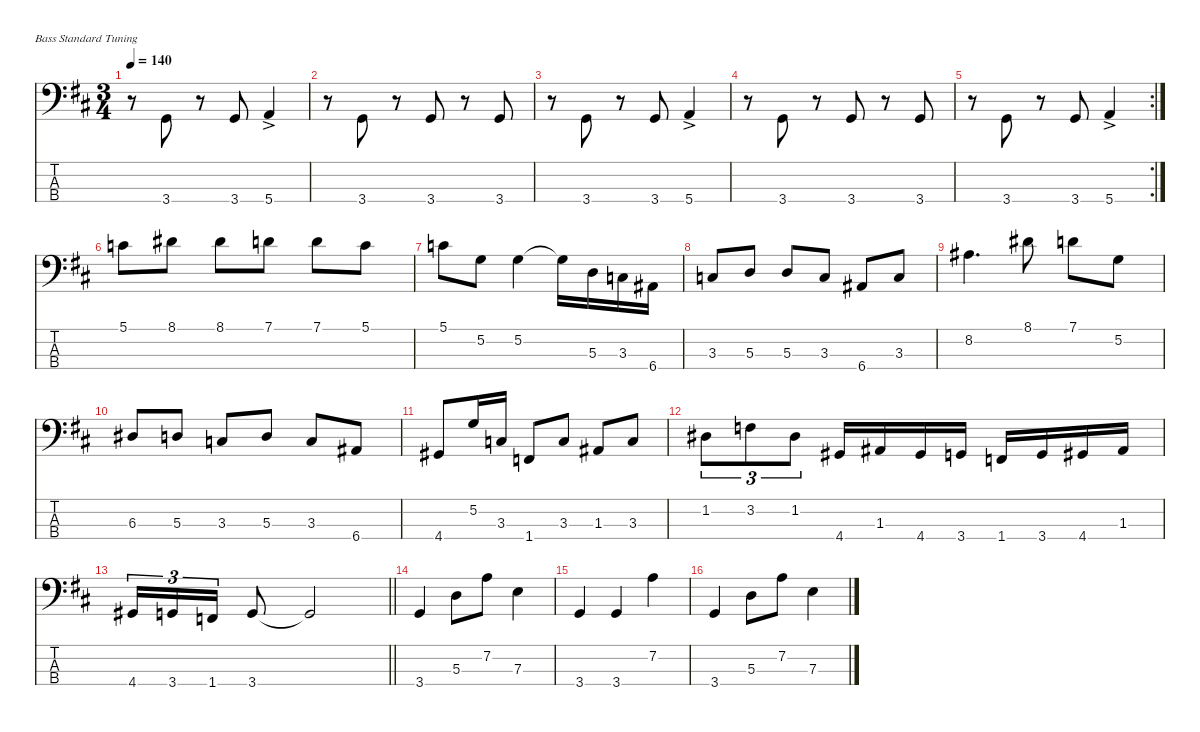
\defaultSystemsLayout 4
\hideDynamics
\bracketExtendMode nobrackets
\singleTrackTrackNamePolicy hidden
\multiTrackTrackNamePolicy hidden
\otherSystemsTrackNameOrientation horizontal
\track ("Bass" "bs.") {defaultSystemsLayout 8 instrument electricbasspick}
\staff {score tabs}
\tuning (G2 D2 A1 E1)
\ts (3 4)
\tempo 140
\clef f4
\ks d
r.8{dy f beam Down} 3.4{acc forcenatural}.8{beam Up} r.8{beam Up} 3.4{acc forcenatural}.8{beam Up} 5.4{ac acc forcenatural}.4{beam Up} |
r.8{beam Down} 3.4{acc forcenatural}.8{beam Up} r.8{beam Up} 3.4{acc forcenatural}.8{beam Up} r.8{beam Up} 3.4{acc forcenatural}.8{beam Up} |
r.8{beam Down} 3.4{acc forcenatural}.8{beam Up} r.8{beam Up} 3.4{acc forcenatural}.8{beam Up} 5.4{ac acc forcenatural}.4{beam Up} |
r.8{beam Down} 3.4{acc forcenatural}.8{beam Up} r.8{beam Up} 3.4{acc forcenatural}.8{beam Up} r.8{beam Up} 3.4{acc forcenatural}.8{beam Up} |
\rc 2
r.8{beam Down} 3.4{acc forcenatural}.8{beam Up} r.8{beam Up} 3.4{acc forcenatural}.8{beam Up} 5.4{ac acc forcenatural}.4{beam Up} |
5.1{acc forcenatural}.8{beam Down} 8.1{acc #}.8{beam Down} 8.1{acc #}.8{beam Down} 7.1{acc forcenatural}.8{beam Down} 7.1{acc forcenatural}.8{beam Down} 5.1{acc forcenatural}.8{beam Down} |
5.1{acc forcenatural}.8{beam Down} 5.2{acc forcenatural}.8{beam Down} 5.2{acc forcenatural}.4{beam Down} 5.2{t acc forcenatural}.16{beam Down} 5.3{acc forcenatural}.16{beam Down} 3.3{acc forcenatural}.16{beam Down} 6.4{acc #}.16{beam Down} |
3.3{acc forcenatural}.8{beam Up} 5.3{acc forcenatural}.8{beam Up} 5.3{acc forcenatural}.8{beam Up} 3.3{acc forcenatural}.8{beam Up} 6.4{acc #}.8{beam Up} 3.3{acc forcenatural}.8{beam Up} |
8.2{acc #}.4{d beam Down} 8.1{acc #}.8{beam Down} 7.1{acc forcenatural}.8{beam Down} 5.2{acc forcenatural}.8{beam Down} |
6.3{acc #}.8{beam Up} 5.3{acc forcenatural}.8{beam Up} 3.3{acc forcenatural}.8{beam Up} 5.3{acc forcenatural}.8{beam Up} 3.3{acc forcenatural}.8{beam Up} 6.4{acc #}.8{beam Up} |
4.4{acc #}.8{beam Up} 5.2{acc forcenatural}.16{beam Up} 3.3{acc forcenatural}.16{beam Up} 1.4{acc forcenatural}.8{beam Up} 3.3{acc forcenatural}.8{beam Up} 1.3{acc #}.8{beam Up} 3.3{acc forcenatural}.8{beam Up} |
1.2{acc #}.8{tu (3 2) beam Down} 3.2{acc forcenatural}.8{tu (3 2) beam Down} 1.2{acc #}.8{tu (3 2) beam Down} 4.4{acc #}.16{beam Up} 1.3{acc #}.16{beam Up} 4.4{acc #}.16{beam Up} 3.4{acc forcenatural}.16{beam Up} 1.4{acc forcenatural}.16{beam Up} 3.4{acc forcenatural}.16{beam Up} 4.4{acc #}.16{beam Up} 1.3{acc #}.16{beam Up} |
\barLineRight lightlight
4.4{acc #}.16{tu (3 2) beam Up} 3.4{acc forcenatural}.16{tu (3 2) beam Up} 1.4{acc forcenatural}.16{tu (3 2) beam Up} 3.4{acc forcenatural}.8{beam Up} 3.4{t acc forcenatural}.2{beam Up} |
3.4{acc forcenatural}.4{beam Up} 5.3{acc forcenatural}.8{beam Down} 7.2{acc forcenatural}.8{beam Down} 7.3{acc forcenatural}.4{beam Down} |
3.4{acc forcenatural}.4{beam Up} 3.4{acc forcenatural}.4{beam Up} 7.2{acc forcenatural}.4{beam Down} |
3.4{acc forcenatural}.4{beam Up} 5.3{acc forcenatural}.8{beam Down} 7.2{acc forcenatural}.8{beam Down} 7.3{acc forcenatural}.4{beam Down}
